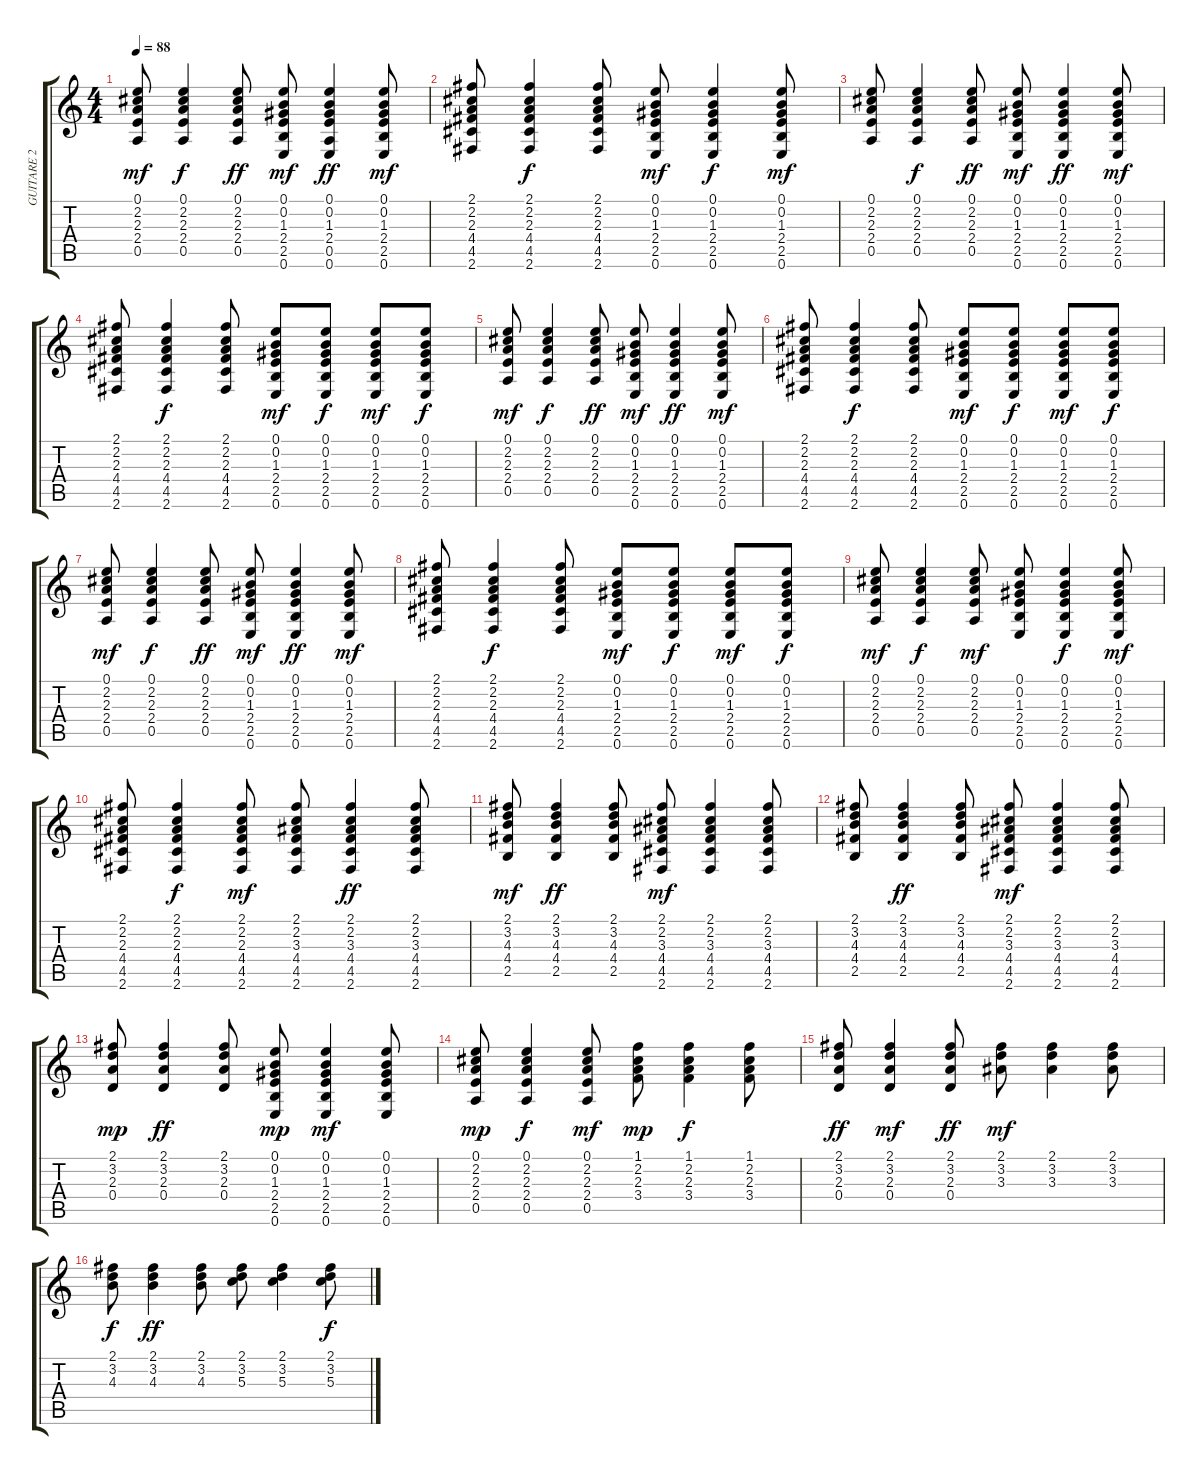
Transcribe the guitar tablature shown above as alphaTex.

\track ("GUITARE 2" "GUITARE 2") {instrument acousticguitarsteel}
\staff {score tabs}
\tuning (E4 B3 G3 D3 A2 E2) {hide}
\ts (4 4)
\tempo 88
\clef g2
\ks c
(0.1 2.2 2.3 2.4 0.5).8{dy mf} (0.1 2.2 2.3 2.4 0.5).4{dy f} (0.1 2.2 2.3 2.4 0.5).8{dy ff} (0.1 0.2 1.3 2.4 2.5 0.6).8{dy mf} (0.1 0.2 1.3 2.4 0.5 0.6).4{dy ff} (0.1 0.2 1.3 2.4 2.5 0.6).8{dy mf} |
(2.1 2.2 2.3 4.4 4.5 2.6).8 (2.1 2.2 2.3 4.4 4.5 2.6).4{dy f} (2.1 2.2 2.3 4.4 4.5 2.6).8 (0.1 0.2 1.3 2.4 2.5 0.6).8{dy mf} (0.1 0.2 1.3 2.4 2.5 0.6).4{dy f} (0.1 0.2 1.3 2.4 2.5 0.6).8{dy mf} |
(0.1 2.2 2.3 2.4 0.5).8 (0.1 2.2 2.3 2.4 0.5).4{dy f} (0.1 2.2 2.3 2.4 0.5).8{dy ff} (0.1 0.2 1.3 2.4 2.5 0.6).8{dy mf} (0.1 0.2 1.3 2.4 2.5 0.6).4{dy ff} (0.1 0.2 1.3 2.4 2.5 0.6).8{dy mf} |
(2.1 2.2 2.3 4.4 4.5 2.6).8 (2.1 2.2 2.3 4.4 4.5 2.6).4{dy f} (2.1 2.2 2.3 4.4 4.5 2.6).8 (0.1 0.2 1.3 2.4 2.5 0.6).8{dy mf} (0.1 0.2 1.3 2.4 2.5 0.6).8{dy f} (0.1 0.2 1.3 2.4 2.5 0.6).8{dy mf} (0.1 0.2 1.3 2.4 2.5 0.6).8{dy f} |
(0.1 2.2 2.3 2.4 0.5).8{dy mf} (0.1 2.2 2.3 2.4 0.5).4{dy f} (0.1 2.2 2.3 2.4 0.5).8{dy ff} (0.1 0.2 1.3 2.4 2.5 0.6).8{dy mf} (0.1 0.2 1.3 2.4 2.5 0.6).4{dy ff} (0.1 0.2 1.3 2.4 2.5 0.6).8{dy mf} |
(2.1 2.2 2.3 4.4 4.5 2.6).8 (2.1 2.2 2.3 4.4 4.5 2.6).4{dy f} (2.1 2.2 2.3 4.4 4.5 2.6).8 (0.1 0.2 1.3 2.4 2.5 0.6).8{dy mf} (0.1 0.2 1.3 2.4 2.5 0.6).8{dy f} (0.1 0.2 1.3 2.4 2.5 0.6).8{dy mf} (0.1 0.2 1.3 2.4 2.5 0.6).8{dy f} |
(0.1 2.2 2.3 2.4 0.5).8{dy mf} (0.1 2.2 2.3 2.4 0.5).4{dy f} (0.1 2.2 2.3 2.4 0.5).8{dy ff} (0.1 0.2 1.3 2.4 2.5 0.6).8{dy mf} (0.1 0.2 1.3 2.4 2.5 0.6).4{dy ff} (0.1 0.2 1.3 2.4 2.5 0.6).8{dy mf} |
(2.1 2.2 2.3 4.4 4.5 2.6).8 (2.1 2.2 2.3 4.4 4.5 2.6).4{dy f} (2.1 2.2 2.3 4.4 4.5 2.6).8 (0.1 0.2 1.3 2.4 2.5 0.6).8{dy mf} (0.1 0.2 1.3 2.4 2.5 0.6).8{dy f} (0.1 0.2 1.3 2.4 2.5 0.6).8{dy mf} (0.1 0.2 1.3 2.4 2.5 0.6).8{dy f} |
(0.1 2.2 2.3 2.4 0.5).8{dy mf} (0.1 2.2 2.3 2.4 0.5).4{dy f} (0.1 2.2 2.3 2.4 0.5).8{dy mf} (0.1 0.2 1.3 2.4 2.5 0.6).8 (0.1 0.2 1.3 2.4 2.5 0.6).4{dy f} (0.1 0.2 1.3 2.4 2.5 0.6).8{dy mf} |
(2.1 2.2 2.3 4.4 4.5 2.6).8 (2.1 2.2 2.3 4.4 4.5 2.6).4{dy f} (2.1 2.2 2.3 4.4 4.5 2.6).8{dy mf} (2.1 2.2 3.3 4.4 4.5 2.6).8 (2.1 2.2 3.3 4.4 4.5 2.6).4{dy ff} (2.1 2.2 3.3 4.4 4.5 2.6).8 |
(2.1 3.2 4.3 4.4 2.5).8{dy mf} (2.1 3.2 4.3 4.4 2.5).4{dy ff} (2.1 3.2 4.3 4.4 2.5).8 (2.1 2.2 3.3 4.4 4.5 2.6).8{dy mf} (2.1 2.2 3.3 4.4 4.5 2.6).4 (2.1 2.2 3.3 4.4 4.5 2.6).8 |
(2.1 3.2 4.3 4.4 2.5).8 (2.1 3.2 4.3 4.4 2.5).4{dy ff} (2.1 3.2 4.3 4.4 2.5).8 (2.1 2.2 3.3 4.4 4.5 2.6).8{dy mf} (2.1 2.2 3.3 4.4 4.5 2.6).4 (2.1 2.2 3.3 4.4 4.5 2.6).8 |
(2.1 3.2 2.3 0.4).8{dy mp} (2.1 3.2 2.3 0.4).4{dy ff} (2.1 3.2 2.3 0.4).8 (0.1 0.2 1.3 2.4 2.5 0.6).8{dy mp} (0.1 0.2 1.3 2.4 2.5 0.6).4{dy mf} (0.1 0.2 1.3 2.4 2.5 0.6).8 |
(0.1 2.2 2.3 2.4 0.5).8{dy mp} (0.1 2.2 2.3 2.4 0.5).4{dy f} (0.1 2.2 2.3 2.4 0.5).8{dy mf} (1.1 2.2 2.3 3.4).8{dy mp} (1.1 2.2 2.3 3.4).4{dy f} (1.1 2.2 2.3 3.4).8 |
(2.1 3.2 2.3 0.4).8{dy ff} (2.1 3.2 2.3 0.4).4{dy mf} (2.1 3.2 2.3 0.4).8{dy ff} (2.1 3.2 3.3).8{dy mf} (2.1 3.2 3.3).4 (2.1 3.2 3.3).8 |
(2.1 3.2 4.3).8{dy f} (2.1 3.2 4.3).4{dy ff} (2.1 3.2 4.3).8 (2.1 3.2 5.3).8 (2.1 3.2 5.3).4 (2.1 3.2 5.3).8{dy f}
